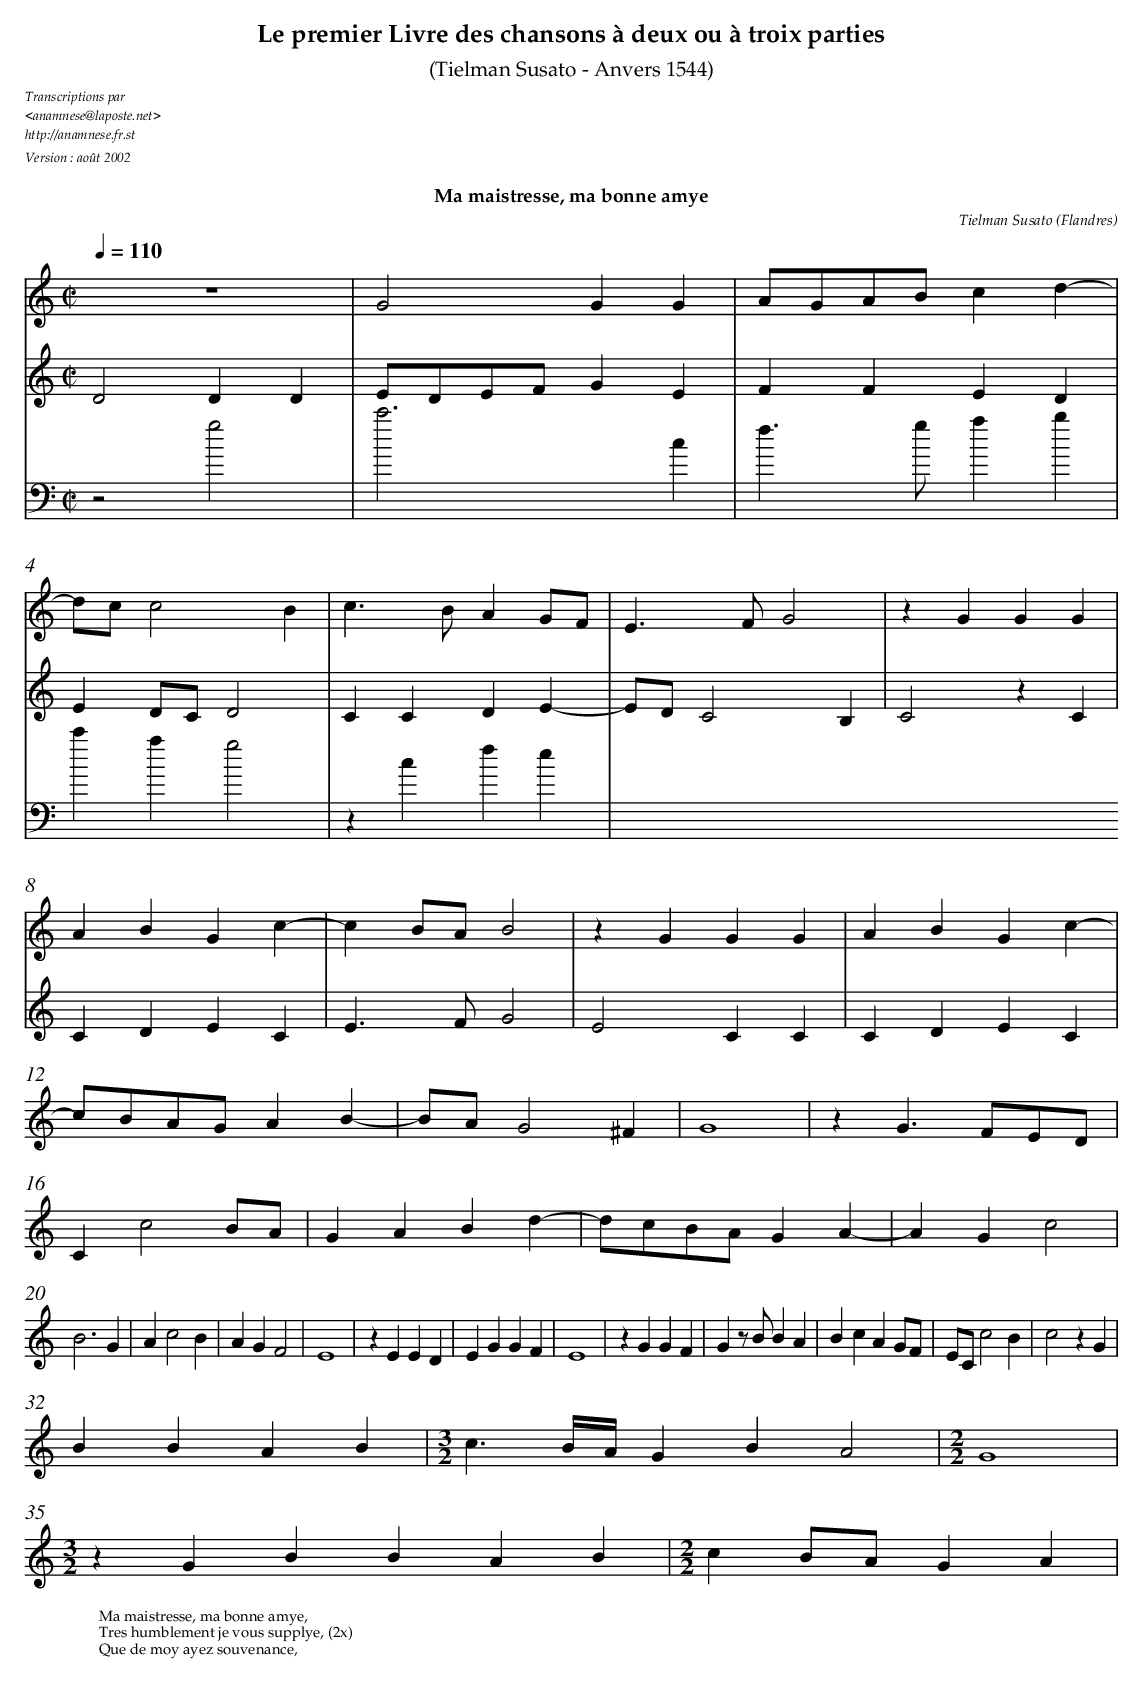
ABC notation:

X:1
T:Ma maistresse, ma bonne amye
C:Tielman Susato
O:Flandres
L:1/4
Q:1/4=110
M:C|
K:C
V:1
z4 | G2 GG | A/G/A/B/c d-|
d/c/ c2 B | c>B AG/F/ | E>F G2 | z GGG |
ABGc-|c B/A/ B2 | zGGG | ABGc-|
c/B/A/G/ A B-|B/A/ G2 ^F | G4 | zG>FE/D/ |
 Cc2 B/A/ | GABd-|d/c/B/A/ GA-|AG c2 |
B3G | Ac2B | AGF2 | E4 | zEED | EGGF | E4 | zGGF | G z/B/BA | BcA G/F/ | E/C/ c2B | c2 zG |
BBAB | [M:3/2] c3/ B/4A/4 GB A2 | [M:2/2] G4 |
[M:3/2] zGB BAB | [M:2/2] c B/A/ GA |
V:2
D2DD | E/D/E/F/ G E | FFED |
ED/C/D2 | CC DE-|E/D/ C2 B,| C2zC | CDEC | E>FG2 | E2 CC | CDEC |
V:3
K:C bass
z2 g2 | c'3c | f>g ab |
c'ag2 | z cfe |
W:Ma maistresse, ma bonne amye,
W:Tres humblement je vous supplye, (2x)
W:Que de moy ayez souvenance,
